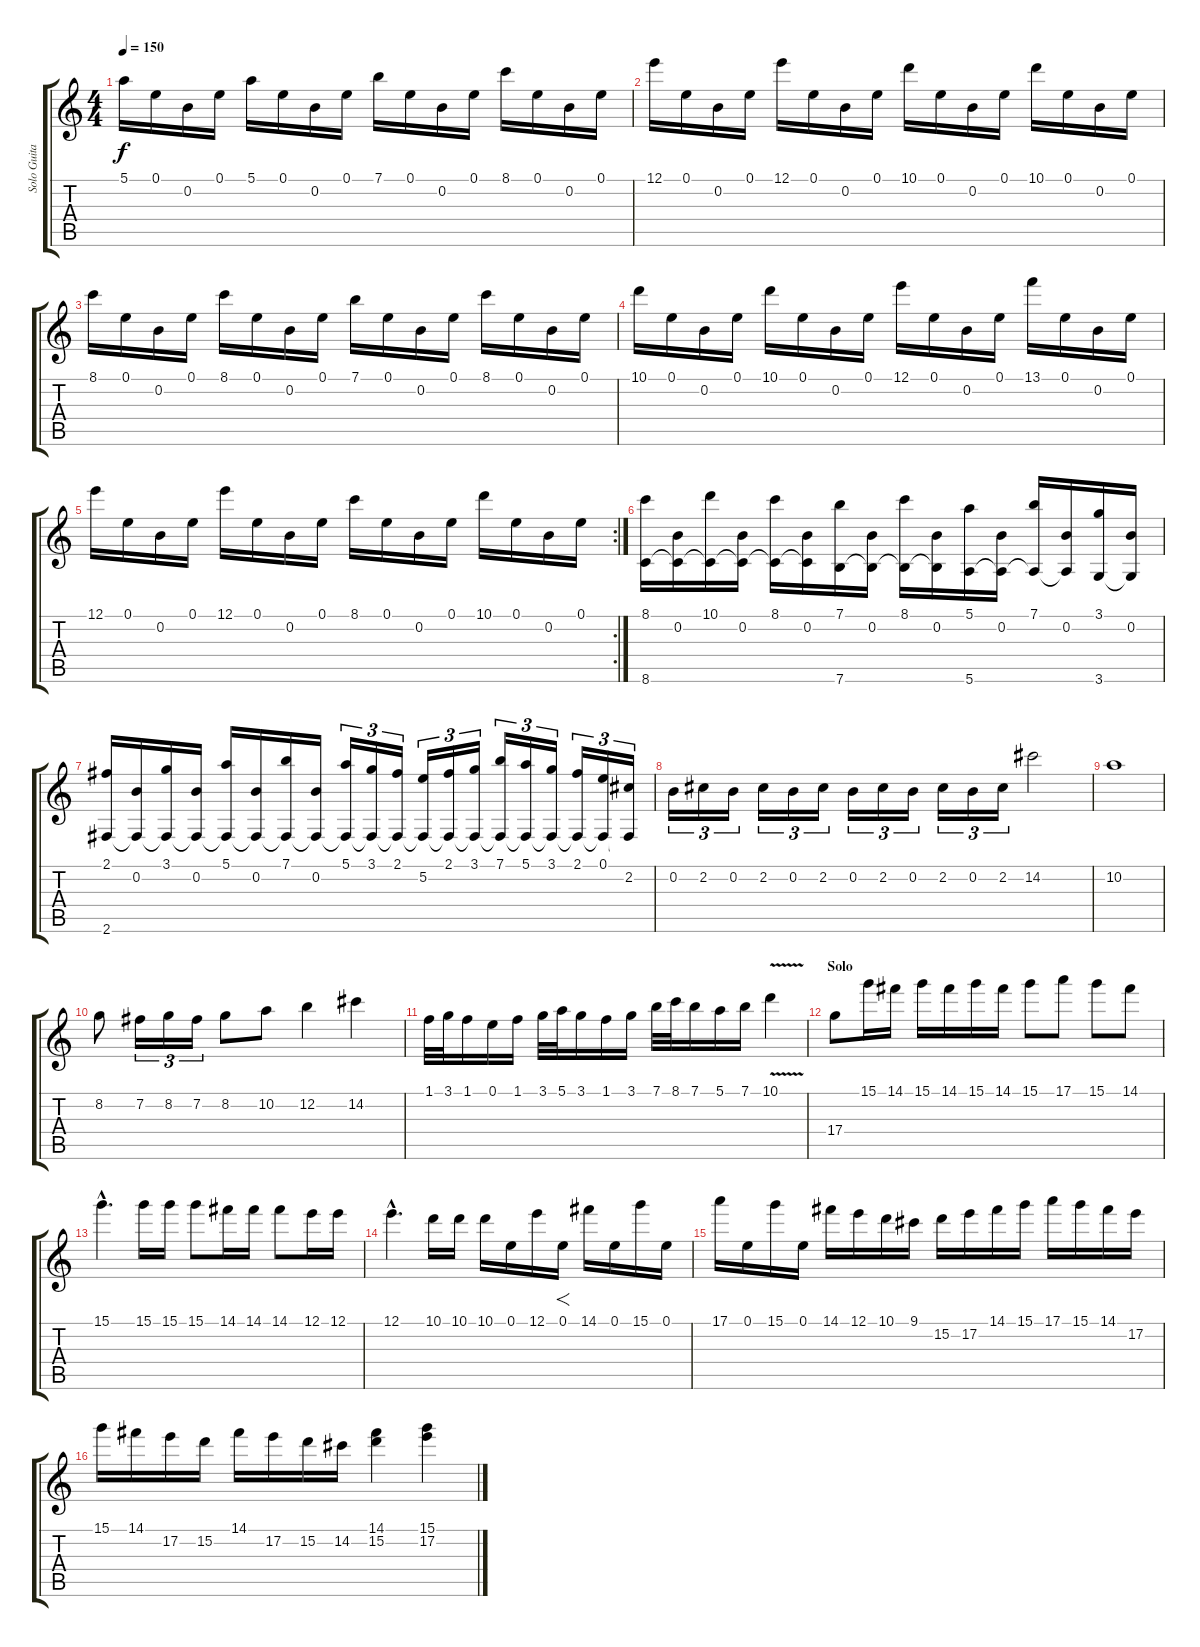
\track ("Solo Guitar" "Solo Guita") {instrument distortionguitar}
\staff {score tabs}
\tuning (E4 B3 G3 D3 A2 E2) {hide}
\ts (4 4)
\tempo 150
\clef g2
\ks c
5.1.16{dy f} 0.1.16 0.2.16 0.1.16 5.1.16 0.1.16 0.2.16 0.1.16 7.1.16 0.1.16 0.2.16 0.1.16 8.1.16 0.1.16 0.2.16 0.1.16 |
12.1.16 0.1.16 0.2.16 0.1.16 12.1.16 0.1.16 0.2.16 0.1.16 10.1.16 0.1.16 0.2.16 0.1.16 10.1.16 0.1.16 0.2.16 0.1.16 |
8.1.16 0.1.16 0.2.16 0.1.16 8.1.16 0.1.16 0.2.16 0.1.16 7.1.16 0.1.16 0.2.16 0.1.16 8.1.16 0.1.16 0.2.16 0.1.16 |
10.1.16 0.1.16 0.2.16 0.1.16 10.1.16 0.1.16 0.2.16 0.1.16 12.1.16 0.1.16 0.2.16 0.1.16 13.1.16 0.1.16 0.2.16 0.1.16 |
\rc 2
12.1.16 0.1.16 0.2.16 0.1.16 12.1.16 0.1.16 0.2.16 0.1.16 8.1.16 0.1.16 0.2.16 0.1.16 10.1.16 0.1.16 0.2.16 0.1.16 |
(8.1 8.6).16 (0.2 8.6{t}).16 (10.1 8.6{t}).16 (0.2 8.6{t}).16 (8.1 8.6{t}).16 (0.2 8.6{t}).16 (7.1 7.6).16 (0.2 7.6{t}).16 (8.1 7.6{t}).16 (0.2 7.6{t}).16 (5.1 5.6).16 (0.2 5.6{t}).16 (7.1 5.6{t}).16 (0.2 5.6{t}).16 (3.1 3.6).16 (0.2 3.6{t}).16 |
(2.1 2.6).16 (0.2 2.6{t}).16 (3.1 2.6{t}).16 (0.2 2.6{t}).16 (5.1 2.6{t}).16 (0.2 2.6{t}).16 (7.1 2.6{t}).16 (0.2 2.6{t}).16 (5.1 2.6{t}).16{tu (3 2)} (3.1 2.6{t}).16{tu (3 2)} (2.1 2.6{t}).16{tu (3 2)} (5.2 2.6{t}).16{tu (3 2)} (2.1 2.6{t}).16{tu (3 2)} (3.1 2.6{t}).16{tu (3 2)} (7.1 2.6{t}).16{tu (3 2)} (5.1 2.6{t}).16{tu (3 2)} (3.1 2.6{t}).16{tu (3 2)} (2.1 2.6{t}).16{tu (3 2)} (0.1 2.6{t}).16{tu (3 2)} (2.2 2.6{t}).16{tu (3 2)} |
0.2.16{tu (3 2)} 2.2.16{tu (3 2)} 0.2.16{tu (3 2)} 2.2.16{tu (3 2)} 0.2.16{tu (3 2)} 2.2.16{tu (3 2)} 0.2.16{tu (3 2)} 2.2.16{tu (3 2)} 0.2.16{tu (3 2)} 2.2.16{tu (3 2)} 0.2.16{tu (3 2)} 2.2.16{tu (3 2)} 14.2.2 |
10.2.1 |
8.2.8 7.2.16{tu (3 2)} 8.2.16{tu (3 2)} 7.2.16{tu (3 2)} 8.2.8 10.2.8 12.2.4 14.2.4 |
1.1.32 3.1.32 1.1.16 0.1.16 1.1.16 3.1.32 5.1.32 3.1.16 1.1.16 3.1.16 7.1.32 8.1.32 7.1.16 5.1.16 7.1.16 10.1{v}.4 |
\section ("" "Solo")
17.4.8 15.1.16 14.1.16 15.1.16 14.1.16 15.1.16 14.1.16 15.1.8 17.1.8 15.1.8 14.1.8 |
15.1{hac}.4{d} 15.1.16 15.1.16 15.1.8 14.1.16 14.1.16 14.1.8 12.1.16 12.1.16 |
12.1{hac}.4{d} 10.1.16 10.1.16 10.1.16 0.1.16 12.1.16 0.1.16{f} 14.1.16 0.1.16 15.1.16 0.1.16 |
17.1.16 0.1.16 15.1.16 0.1.16 14.1.16 12.1.16 10.1.16 9.1.16 15.2.16 17.2.16 14.1.16 15.1.16 17.1.16 15.1.16 14.1.16 17.2.16 |
15.1.16 14.1.16 17.2.16 15.2.16 14.1.16 17.2.16 15.2.16 14.2.16 (14.1 15.2).4 (15.1 17.2).4
